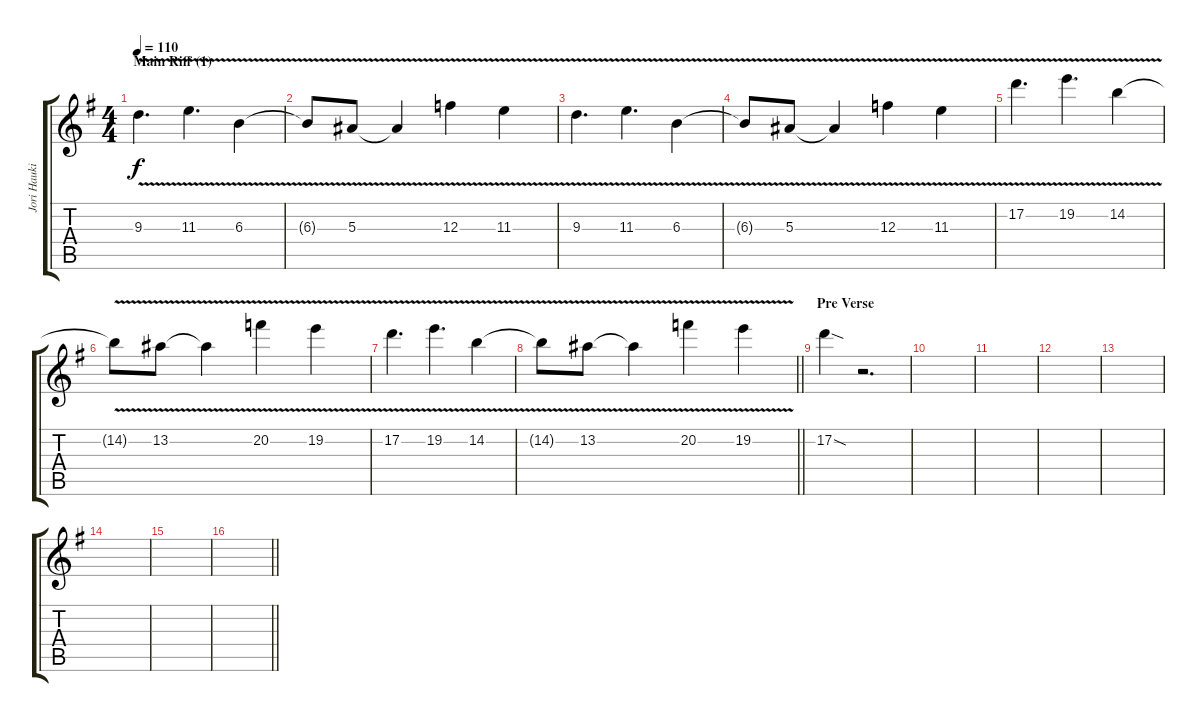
\track ("Jori Haukio (lead guitar)" "Jori Hauki") {instrument distortionguitar}
\staff {score tabs}
\tuning (D4 A3 F3 C3 G2 D2) {hide}
\ts (4 4)
\section ("" "Main Riff (1)")
\tempo 110
\clef g2
\ks eminor
9.3{v}.4{d dy f instrument distortionguitar} 11.3{v}.4{d} 6.3{v}.4 |
6.3{t}.8 5.3{v}.8 5.3{t}.4 12.3{v}.4 11.3{v}.4 |
9.3{v}.4{d} 11.3{v}.4{d} 6.3{v}.4 |
6.3{t}.8 5.3{v}.8 5.3{t}.4 12.3{v}.4 11.3{v}.4 |
17.2{v}.4{d} 19.2{v}.4{d} 14.2{v}.4 |
14.2{t}.8 13.2{v}.8 13.2{t}.4 20.2{v}.4 19.2{v}.4 |
17.2{v}.4{d} 19.2{v}.4{d} 14.2{v}.4 |
\barLineRight lightlight
14.2{t}.8 13.2{v}.8 13.2{t}.4 20.2{v}.4 19.2{v}.4 |
\section ("" "Pre Verse")
17.2{sod}.4 r.2{d} |
|
|
|
|
|
|
\barLineRight lightlight
